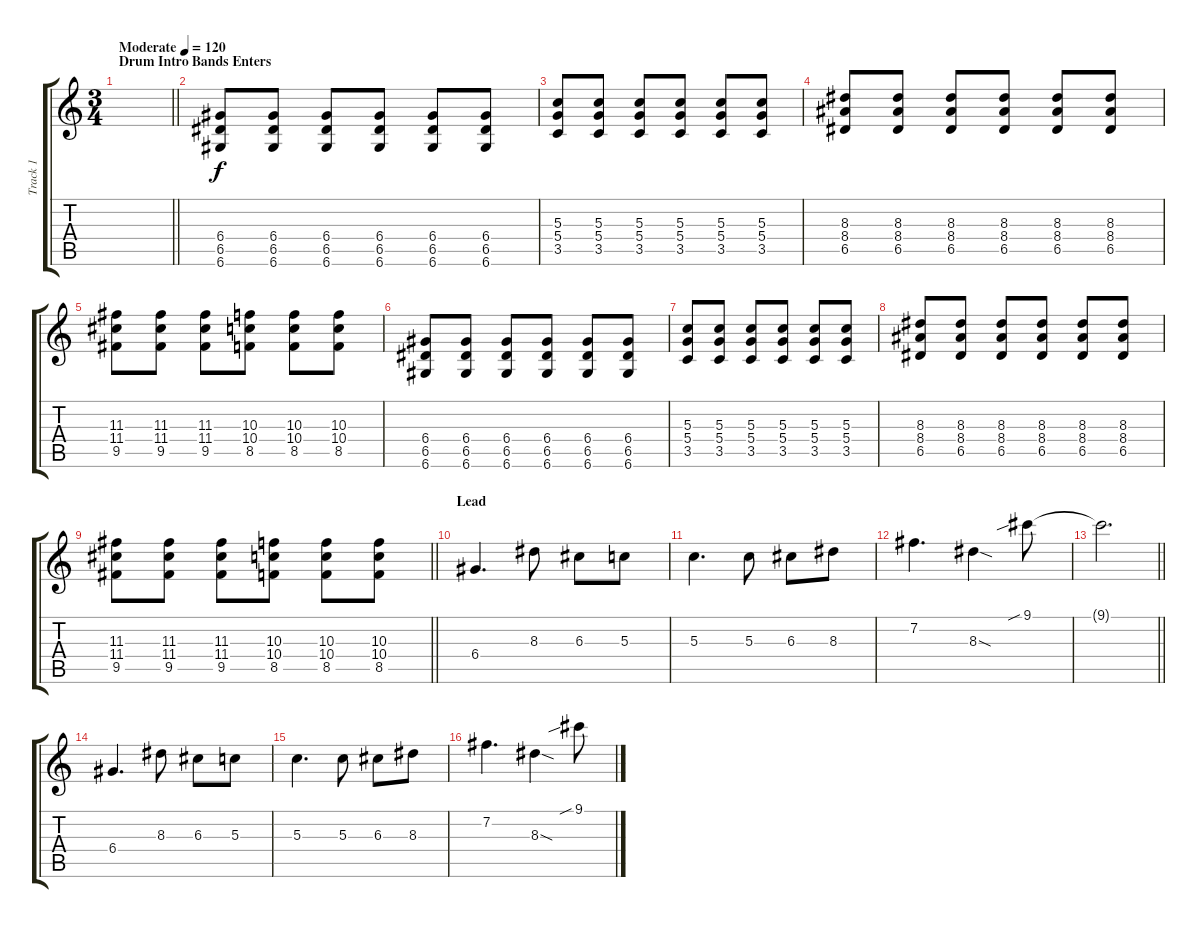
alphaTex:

\track ("Track 1" "Track 1") {instrument distortionguitar}
\staff {score tabs}
\tuning (E4 B3 G3 D3 A2 D2) {hide}
\ts (3 4)
\section ("" "Drum Intro")
\tempo (120 "Moderate")
\clef g2
\barLineRight lightlight
\ks c
|
\section ("" "Bands Enters")
(6.4 6.5 6.6).8 (6.4 6.5 6.6).8 (6.4 6.5 6.6).8 (6.4 6.5 6.6).8 (6.4 6.5 6.6).8 (6.4 6.5 6.6).8 |
(5.3 5.4 3.5).8 (5.3 5.4 3.5).8 (5.3 5.4 3.5).8 (5.3 5.4 3.5).8 (5.3 5.4 3.5).8 (5.3 5.4 3.5).8 |
(8.3 8.4 6.5).8 (8.3 8.4 6.5).8 (8.3 8.4 6.5).8 (8.3 8.4 6.5).8 (8.3 8.4 6.5).8 (8.3 8.4 6.5).8 |
(11.3 11.4 9.5).8 (11.3 11.4 9.5).8 (11.3 11.4 9.5).8 (10.3 10.4 8.5).8 (10.3 10.4 8.5).8 (10.3 10.4 8.5).8 |
(6.4 6.5 6.6).8 (6.4 6.5 6.6).8 (6.4 6.5 6.6).8 (6.4 6.5 6.6).8 (6.4 6.5 6.6).8 (6.4 6.5 6.6).8 |
(5.3 5.4 3.5).8 (5.3 5.4 3.5).8 (5.3 5.4 3.5).8 (5.3 5.4 3.5).8 (5.3 5.4 3.5).8 (5.3 5.4 3.5).8 |
(8.3 8.4 6.5).8 (8.3 8.4 6.5).8 (8.3 8.4 6.5).8 (8.3 8.4 6.5).8 (8.3 8.4 6.5).8 (8.3 8.4 6.5).8 |
\barLineRight lightlight
(11.3 11.4 9.5).8 (11.3 11.4 9.5).8 (11.3 11.4 9.5).8 (10.3 10.4 8.5).8 (10.3 10.4 8.5).8 (10.3 10.4 8.5).8 |
\section ("" "Lead")
6.4.4{d} 8.3.8 6.3.8 5.3.8 |
5.3.4{d} 5.3.8 6.3.8 8.3.8 |
7.2.4{d} 8.3{sod}.4 9.1{sib}.8 |
\barLineRight lightlight
9.1{t}.2{d} |
6.4.4{d} 8.3.8 6.3.8 5.3.8 |
5.3.4{d} 5.3.8 6.3.8 8.3.8 |
7.2.4{d} 8.3{sod}.4 9.1{sib}.8
